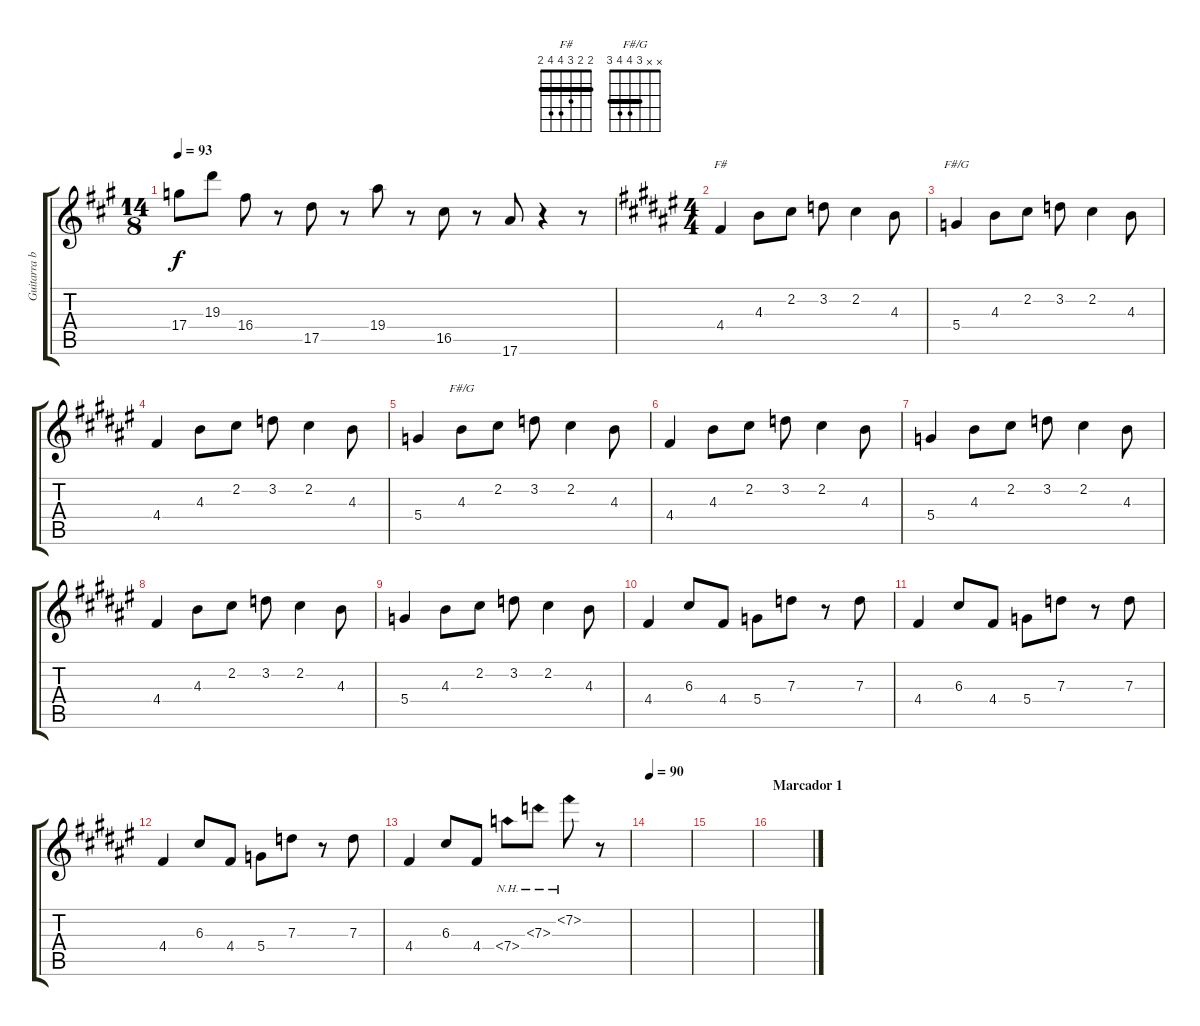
\track ("Guitarra base" "Guitarra b") {instrument distortionguitar}
\staff {score tabs}
\tuning (E4 B3 G3 D3 A2 E2) {hide}
\chord ("F#" 2 2 3 4 4 2) {barre 2}
\chord ("F#/G" 14 14 15 17 x x) {firstfret 14 barre 14}
\chord ("F#/G" x x 3 4 4 3) {barre 3}
\ts (14 8)
\tempo 93
\clef g2
\ks a
17.4.8{dy f} 19.3.8 16.4.8 r.8 17.5.8 r.8 19.4.8 r.8 16.5.8 r.8 17.6.8 r.4 r.8 |
\ts (4 4)
\ks f#
4.4.4{ch "F#"} 4.3.8 2.2.8 3.2.8 2.2.4 4.3.8 |
5.4.4{ch "F#/G"} 4.3.8 2.2.8 3.2.8 2.2.4 4.3.8 |
4.4.4 4.3.8 2.2.8 3.2.8 2.2.4 4.3.8 |
5.4.4 4.3.8{ch "F#/G"} 2.2.8 3.2.8 2.2.4 4.3.8 |
4.4.4 4.3.8 2.2.8 3.2.8 2.2.4 4.3.8 |
5.4.4 4.3.8 2.2.8 3.2.8 2.2.4 4.3.8 |
4.4.4 4.3.8 2.2.8 3.2.8 2.2.4 4.3.8 |
5.4.4 4.3.8 2.2.8 3.2.8 2.2.4 4.3.8 |
4.4.4 6.3.8 4.4.8 5.4.8 7.3.8 r.8 7.3.8 |
4.4.4 6.3.8 4.4.8 5.4.8 7.3.8 r.8 7.3.8 |
4.4.4 6.3.8 4.4.8 5.4.8 7.3.8 r.8 7.3.8 |
4.4.4 6.3.8 4.4.8 7.4{nh}.8 7.3{nh}.8 7.2{nh}.8 r.8 |
\tempo 90
|
|
\section ("" "Marcador 1")
